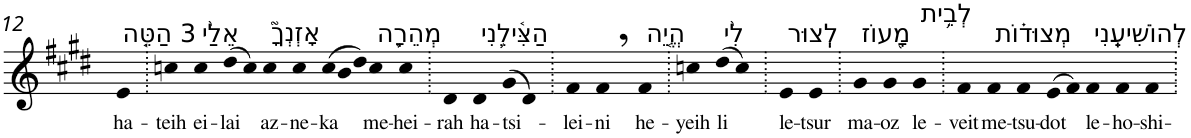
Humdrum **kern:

**kern	**text
*part1	*part1
*staff1	*staff1
*I"Piano	*
*I'Pno	*
!!LO:PB:g=z
*clefG2	*
*k[f#c#g#d#]	*
*E:	*
=12	=12
!LO:TX:a:t=3 הַטֵּ֤ה	!
!	!LO:LY:b
4e	ha-
=13.	=13.
!	!LO:LY:b
4ccn	-teih
!LO:TX:a:t=אֵלַ֨י	!
!	!LO:LY:b
4cc	ei-
!	!LO:LY:b
(>8dd#	-lai
8cc)	.
!LO:TX:a:t=אָזְנְךָ֮	!
!	!LO:LY:b
4cc	az-
!	!LO:LY:b
4cc	-ne-
*Xtuplet	*
!	!LO:LY:b
(>12cc	-ka
12b	.
12dd#)	.
!LO:TX:a:t=מְהֵרָ֪ה	!
!	!LO:LY:b
4cc	me-
!	!LO:LY:b
4cc	-hei-
=14.	=14.
!	!LO:LY:b
4d#	-rah
!LO:TX:a:t=הַצִּ֫ילֵ֥נִי	!
!	!LO:LY:b
4d#	ha-
!	!LO:LY:b
(>8g#	-tsi-
8d#)	.
=15.	=15.
!	!LO:LY:b
4f#	-lei-
!	!LO:LY:b
4f#,	-ni
!LO:TX:a:t=הֱיֵ֤ה	!
!	!LO:LY:b
4f#	he-
=16.	=16.
!	!LO:LY:b
4ccn	-yeih
!LO:TX:a:t=לִ֨י	!
!	!LO:LY:b
(>8dd#	li
8cc)	.
=17.	=17.
!LO:TX:a:t=לְֽצוּר	!
!	!LO:LY:b
4e	le-
!	!LO:LY:b
4e	-tsur
=18.	=18.
!LO:TX:a:t=מָ֭עוֹז	!
!	!LO:LY:b
4g#	ma-
!	!LO:LY:b
4g#	-oz
!LO:TX:a:t=לְבֵ֥ית	!
!	!LO:LY:b
4g#	le-
=19.	=19.
!	!LO:LY:b
4f#	-veit
!LO:TX:a:t=מְצוּד֗וֹת	!
!	!LO:LY:b
4f#	me-
!	!LO:LY:b
4f#	-tsu-
!	!LO:LY:b
(>8e	-dot
8f#)	.
!LO:TX:a:t=לְהוֹשִׁיעֵֽנִי	!
!	!LO:LY:b
4f#	le-
!	!LO:LY:b
4f#	-ho-
!	!LO:LY:b
4f#	-shi-
=.	=.
*-	*-
